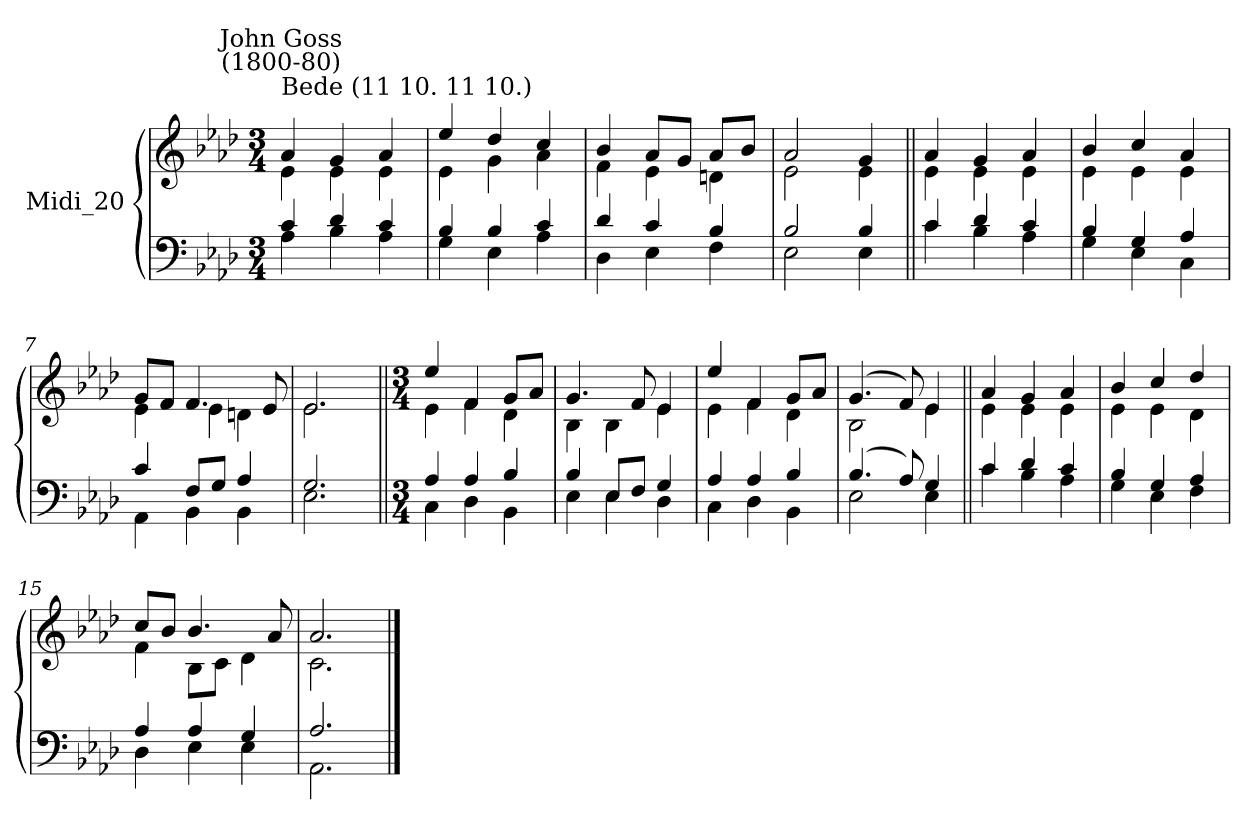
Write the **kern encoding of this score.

**kern	**kern
*part2	*part1
*staff2	*staff1
*I"Midi_20	*I"Midi_20
*clefF4	*clefG2
*k[b-e-a-d-]	*k[b-e-a-d-]
*A-:	*A-:
*M3/4	*M3/4
=1	=1
*^	*^
!	!	!LO:TX:a:t=Bede (11 10. 11 10.)	!
!	!	!LO:TX:a:cj:t=John Goss\n(1800-80)	!
4c/	4A-\	4a-/	4e-\
4d-/	4B-\	4g/	4e-\
4c/	4A-\	4a-/	4e-\
=2	=2	=2	=2
4B-/	4G\	4ee-/	4e-\
4B-/	4E-\	4dd-/	4g\
4c/	4A-\	4cc/	4a-\
=3	=3	=3	=3
4d-/	4D-\	4b-/	4f\
4c/	4E-\	8a-/L	4e-\
.	.	8g/J	.
4B-/	4F\	8a-/L	4dn\
.	.	8b-/J	.
=4	=4	=4	=4
2B-/	2E-\	2a-/	2e-\
4B-/	4E-\	4g/	4e-\
=5||	=5||	=5||	=5||
4c/	4c\	4a-/	4e-\
4d-/	4B-\	4g/	4e-\
4c/	4A-\	4a-/	4e-\
=6	=6	=6	=6
4B-/	4G\	4b-/	4e-\
4G/	4E-\	4cc/	4e-\
4A-/	4C\	4a-/	4e-\
=7	=7	=7	=7
4c/	4AA-\	8g/L	4e-\
.	.	8f/J	.
8F/L	4BB-\	4.f/	4e-\
8G/J	.	.	.
4A-/	4BB-\	.	4dn\
.	.	8e-/	.
=8	=8	=8	=8
2.G/	2.E-\	2.e-/	2.e-\
!!LO:LB:g=z	!!
=9||	=9||	=9||	=9||
*M3/4	*	*M3/4	*
4A-/	4C\	4ee-/	4e-\
4A-/	4D-\	4f/	4f\
4B-/	4BB-\	8g/L	4d-\
.	.	8a-/J	.
=10	=10	=10	=10
4B-/	4E-\	4.g/	4B-\
8E-/L	4E-\	.	4B-\
8F/J	.	8f/	.
4G/	4D-\	4e-/	4e-\
=11	=11	=11	=11
4A-/	4C\	4ee-/	4e-\
4A-/	4D-\	4f/	4f\
4B-/	4BB-\	8g/L	4d-\
.	.	8a-/J	.
=12	=12	=12	=12
(>4.B-/	2E-\	(>4.g/	2B-\
8A-/)	.	8f/)	.
4G/	4E-\	4e-/	4e-\
=13||	=13||	=13||	=13||
4c/	4c\	4a-/	4e-\
4d-/	4B-\	4g/	4e-\
4c/	4A-\	4a-/	4e-\
=14	=14	=14	=14
4B-/	4G\	4b-/	4e-\
4G/	4E-\	4cc/	4e-\
4A-/	4F\	4dd-/	4d-\
=15	=15	=15	=15
4A-/	4D-\	8cc/L	4f\
.	.	8b-/J	.
4A-/	4E-\	4.b-/	8B-\L
.	.	.	8c\J
4G/	4E-\	.	4d-\
.	.	8a-/	.
=16	=16	=16	=16
2.A-/	2.AA-\	2.a-/	2.c\
*v	*v	*	*
*	*v	*v
==	==
*-	*-
